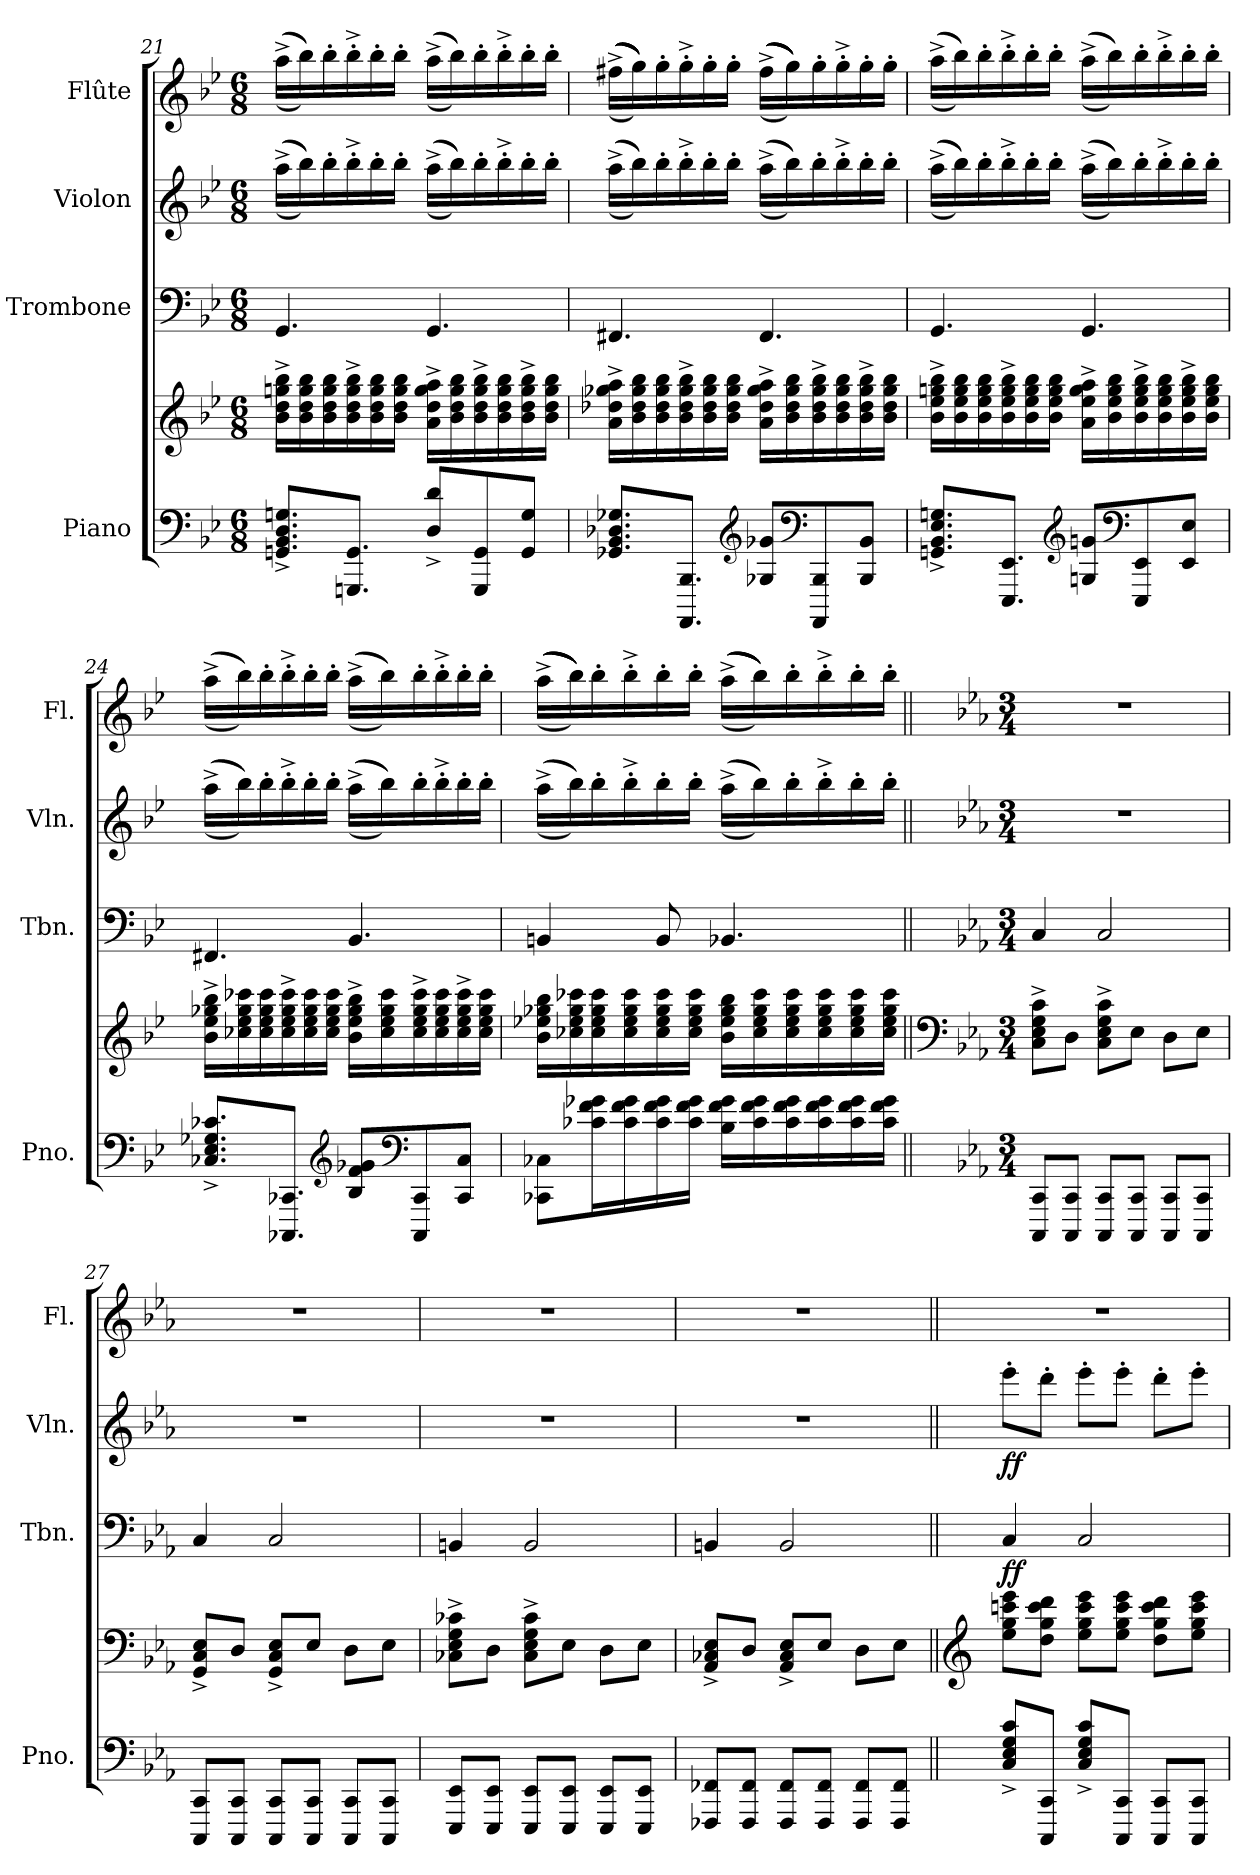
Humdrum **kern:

**kern	**kern	**kern	**dynam	**kern	**dynam	**kern
*part4	*part4	*part3	*part3	*part2	*part2	*part1
*staff5	*staff4	*staff3	*staff3	*staff2	*staff2	*staff1
*I"Piano	*	*I"Trombone	*	*I"Violon	*	*I"Flûte
*I'Pno.	*	*I'Tbn.	*	*I'Vln.	*	*I'Fl.
*clefF4	*clefG2	*clefF4	*	*clefG2	*	*clefG2
*k[b-e-]	*k[b-e-]	*k[b-e-]	*	*k[b-e-]	*	*k[b-e-]
*M6/8	*M6/8	*M6/8	*	*M6/8	*	*M6/8
=21	=21	=21	=21	=21	=21	=21
8.GGn/^ 8.BB-/^ 8.D/^ 8.Gn/^L	16b-\^ 16dd\^ 16ggn\^ 16bb-\^LL	4.GG/	.	(((16aa^\LL	.	(((16aa^\LL
.	16b-\ 16dd\ 16gg\ 16bb-\	.	.	16bb-\)))	.	16bb-\)))
.	16b-\ 16dd\ 16gg\ 16bb-\	.	.	16bb-'\	.	16bb-'\
8.GGGn/ 8.GG/J	16b-\^ 16dd\^ 16gg\^ 16bb-\^	.	.	16bb-'^\	.	16bb-'^\
.	16b-\ 16dd\ 16gg\ 16bb-\	.	.	16bb-'\	.	16bb-'\
.	16b-\ 16dd\ 16gg\ 16bb-\JJ	.	.	16bb-'\JJ	.	16bb-'\JJ
8D/^ 8d/^L	16a\^ 16dd\^ 16gg\^ 16aa\^LL	4.GG/	.	(((16aa^\LL	.	(((16aa^\LL
.	16b-\ 16dd\ 16gg\ 16bb-\	.	.	16bb-\)))	.	16bb-\)))
8GGG/ 8GG/	16b-\^ 16dd\^ 16gg\^ 16bb-\^	.	.	16bb-'\	.	16bb-'\
.	16b-\ 16dd\ 16gg\ 16bb-\	.	.	16bb-'^\	.	16bb-'^\
8GG/ 8G/J	16b-\^ 16dd\^ 16gg\^ 16bb-\^	.	.	16bb-'\	.	16bb-'\
.	16b-\ 16dd\ 16gg\ 16bb-\JJ	.	.	16bb-'\JJ	.	16bb-'\JJ
!!LO:PB:g=z
=22	=22	=22	=22	=22	=22	=22
8.GG-X/ 8.BB-/ 8.D-X/ 8.G-X/L	16a\^ 16dd-X\^ 16gg-X\^ 16aa\^LL	4.FF#X/	.	(((16aa^\LL	.	((((((16ff#X^\LL
.	16b-\ 16dd-\ 16gg-\ 16bb-\	.	.	16bb-\)))	.	16gg\))))))
.	16b-\ 16dd-\ 16gg-\ 16bb-\	.	.	16bb-'\	.	16gg'\
8.AAAA/ 8.BBB-/J	16b-\^ 16dd-\^ 16gg-\^ 16bb-\^	.	.	16bb-'^\	.	16gg'^\
.	16b-\ 16dd-\ 16gg-\ 16bb-\	.	.	16bb-'\	.	16gg'\
.	16b-\ 16dd-\ 16gg-\ 16bb-\JJ	.	.	16bb-'\JJ	.	16gg'\JJ
*clefG2	*	*	*	*	*	*
8G-X/ 8g-X/L	16a\^ 16dd-\^ 16gg-\^ 16aa\^LL	4.FF#/	.	(((16aa^\LL	.	((((((16ff#^\LL
.	16b-\ 16dd-\ 16gg-\ 16bb-\	.	.	16bb-\)))	.	16gg\))))))
*clefF4	*	*	*	*	*	*
8AAAA/ 8BBB-/	16b-\^ 16dd-\^ 16gg-\^ 16bb-\^	.	.	16bb-'\	.	16gg'\
.	16b-\ 16dd-\ 16gg-\ 16bb-\	.	.	16bb-'^\	.	16gg'^\
8BBB-/ 8BB-/J	16b-\^ 16dd-\^ 16gg-\^ 16bb-\^	.	.	16bb-'\	.	16gg'\
.	16b-\ 16dd-\ 16gg-\ 16bb-\JJ	.	.	16bb-'\JJ	.	16gg'\JJ
=23	=23	=23	=23	=23	=23	=23
8.GGn/^ 8.BB-/^ 8.E-/^ 8.Gn/^L	16b-\^ 16ee-\^ 16ggn\^ 16bb-\^LL	4.GG/	.	(((16aa^\LL	.	(((16aa^\LL
.	16b-\ 16ee-\ 16gg\ 16bb-\	.	.	16bb-\)))	.	16bb-\)))
.	16b-\ 16ee-\ 16gg\ 16bb-\	.	.	16bb-'\	.	16bb-'\
8.EEE-/ 8.EE-/J	16b-\^ 16ee-\^ 16gg\^ 16bb-\^	.	.	16bb-'^\	.	16bb-'^\
.	16b-\ 16ee-\ 16gg\ 16bb-\	.	.	16bb-'\	.	16bb-'\
.	16b-\ 16ee-\ 16gg\ 16bb-\JJ	.	.	16bb-'\JJ	.	16bb-'\JJ
*clefG2	*	*	*	*	*	*
8Gn/ 8gn/L	16a\^ 16ee-\^ 16gg\^ 16aa\^LL	4.GG/	.	(((16aa^\LL	.	(((16aa^\LL
.	16b-\ 16ee-\ 16gg\ 16bb-\	.	.	16bb-\)))	.	16bb-\)))
*clefF4	*	*	*	*	*	*
8EEE-/ 8EE-/	16b-\^ 16ee-\^ 16gg\^ 16bb-\^	.	.	16bb-'\	.	16bb-'\
.	16b-\ 16ee-\ 16gg\ 16bb-\	.	.	16bb-'^\	.	16bb-'^\
8EE-/ 8E-/J	16b-\^ 16ee-\^ 16gg\^ 16bb-\^	.	.	16bb-'\	.	16bb-'\
.	16b-\ 16ee-\ 16gg\ 16bb-\JJ	.	.	16bb-'\JJ	.	16bb-'\JJ
!!LO:LB:g=z
=24	=24	=24	=24	=24	=24	=24
8.C-X/^ 8.E-/^ 8.G-X/^ 8.c-X/^L	16b-\^ 16ee-\^ 16gg-X\^ 16bb-\^LL	4.FF#X/	.	(((16aa^\LL	.	(((16aa^\LL
.	16cc-X\ 16ee-\ 16gg-\ 16ccc-X\	.	.	16bb-\)))	.	16bb-\)))
.	16cc-\ 16ee-\ 16gg-\ 16ccc-\	.	.	16bb-'\	.	16bb-'\
8.CCC-X/ 8.CC-X/J	16cc-\^ 16ee-\^ 16gg-\^ 16ccc-\^	.	.	16bb-'^\	.	16bb-'^\
.	16cc-\ 16ee-\ 16gg-\ 16ccc-\	.	.	16bb-'\	.	16bb-'\
.	16cc-\ 16ee-\ 16gg-\ 16ccc-\JJ	.	.	16bb-'\JJ	.	16bb-'\JJ
*clefG2	*	*	*	*	*	*
8B-/ 8f/ 8g-X/L	16b-\^ 16ee-\^ 16gg-\^ 16bb-\^LL	4.BB-/	.	(((16aa^\LL	.	(((16aa^\LL
.	16cc-\ 16ee-\ 16gg-\ 16ccc-\	.	.	16bb-\)))	.	16bb-\)))
*clefF4	*	*	*	*	*	*
8CCC-/ 8CC-/	16cc-\^ 16ee-\^ 16gg-\^ 16ccc-\^	.	.	16bb-'\	.	16bb-'\
.	16cc-\ 16ee-\ 16gg-\ 16ccc-\	.	.	16bb-'^\	.	16bb-'^\
8CC-/ 8C-/J	16cc-\^ 16ee-\^ 16gg-\^ 16ccc-\^	.	.	16bb-'\	.	16bb-'\
.	16cc-\ 16ee-\ 16gg-\ 16ccc-\JJ	.	.	16bb-'\JJ	.	16bb-'\JJ
!!LO:PB:g=z
=25	=25	=25	=25	=25	=25	=25
8CC-X\ 8C-X\L	16b-\ 16ee-X\ 16gg-X\ 16bb-\LL	4BBn/	.	(((16aa^\LL	.	((((((16aa^\LL
.	16cc-X\ 16ee-\ 16gg-\ 16ccc-X\	.	.	16bb-\)))	.	16bb-\))))))
16c-X\ 16f\ 16g-X\L	16cc-\ 16ee-\ 16gg-\ 16ccc-\	.	.	16bb-'\	.	16bb-'\
16c-\ 16f\ 16g-\	16cc-\ 16ee-\ 16gg-\ 16ccc-\	.	.	16bb-'^\	.	16bb-'^\
16c-\ 16f\ 16g-\	16cc-\ 16ee-\ 16gg-\ 16ccc-\	8BB/	.	16bb-'\	.	16bb-'\
16c-\ 16f\ 16g-\JJ	16cc-\ 16ee-\ 16gg-\ 16ccc-\JJ	.	.	16bb-'\JJ	.	16bb-'\JJ
16B-\ 16f\ 16g-\LL	16b-\ 16ee-\ 16gg-\ 16bb-\LL	4.BB-X/	.	(((16aa^\LL	.	((((((16aa^\LL
16c-\ 16f\ 16g-\	16cc-\ 16ee-\ 16gg-\ 16ccc-\	.	.	16bb-\)))	.	16bb-\))))))
16c-\ 16f\ 16g-\	16cc-\ 16ee-\ 16gg-\ 16ccc-\	.	.	16bb-'\	.	16bb-'\
16c-\ 16f\ 16g-\	16cc-\ 16ee-\ 16gg-\ 16ccc-\	.	.	16bb-'^\	.	16bb-'^\
16c-\ 16f\ 16g-\	16cc-\ 16ee-\ 16gg-\ 16ccc-\	.	.	16bb-'\	.	16bb-'\
16c-\ 16f\ 16g-\JJ	16cc-\ 16ee-\ 16gg-\ 16ccc-\JJ	.	.	16bb-'\JJ	.	16bb-'\JJ
=26||	=26||	=26||	=26||	=26||	=26||	=26||
*	*clefF4	*	*	*	*	*
*k[b-e-a-]	*k[b-e-a-]	*k[b-e-a-]	*	*k[b-e-a-]	*	*k[b-e-a-]
*M3/4	*M3/4	*M3/4	*	*M3/4	*	*M3/4
8CCC/ 8CC/L	8C\^ 8E-\^ 8G\^ 8c\^L	4C/	.	2.r	.	2.r
8CCC/ 8CC/J	8D\J	.	.	.	.	.
8CCC/ 8CC/L	8C\^ 8E-\^ 8G\^ 8c\^L	2C/	.	.	.	.
8CCC/ 8CC/J	8E-\J	.	.	.	.	.
8CCC/ 8CC/L	8D\L	.	.	.	.	.
8CCC/ 8CC/J	8E-\J	.	.	.	.	.
!!LO:LB:g=z
=27	=27	=27	=27	=27	=27	=27
8CCC/ 8CC/L	8GG/^ 8C/^ 8E-/^L	4C/	.	2.r	.	2.r
8CCC/ 8CC/J	8D/J	.	.	.	.	.
8CCC/ 8CC/L	8GG/^ 8C/^ 8E-/^L	2C/	.	.	.	.
8CCC/ 8CC/J	8E-/J	.	.	.	.	.
8CCC/ 8CC/L	8D\L	.	.	.	.	.
8CCC/ 8CC/J	8E-\J	.	.	.	.	.
=28	=28	=28	=28	=28	=28	=28
8EEE-/ 8EE-/L	8C-X\^ 8E-\^ 8G\^ 8c-X\^L	4BBn/	.	2.r	.	2.r
8EEE-/ 8EE-/J	8D\J	.	.	.	.	.
8EEE-/ 8EE-/L	8C-\^ 8E-\^ 8G\^ 8c-\^L	2BB/	.	.	.	.
8EEE-/ 8EE-/J	8E-\J	.	.	.	.	.
8EEE-/ 8EE-/L	8D\L	.	.	.	.	.
8EEE-/ 8EE-/J	8E-\J	.	.	.	.	.
=29	=29	=29	=29	=29	=29	=29
8FFF-X/ 8FF-X/L	8AA-/^ 8C-X/^ 8E-/^L	4BBn/	.	2.r	.	2.r
8FFF-/ 8FF-/J	8D/J	.	.	.	.	.
8FFF-/ 8FF-/L	8AA-/^ 8C-/^ 8E-/^L	2BB/	.	.	.	.
8FFF-/ 8FF-/J	8E-/J	.	.	.	.	.
8FFF-/ 8FF-/L	8D\L	.	.	.	.	.
8FFF-/ 8FF-/J	8E-\J	.	.	.	.	.
=30||	=30||	=30||	=30||	=30||	=30||	=30||
*	*clefG2	*	*	*	*	*
!	!	!	!LO:DY:b	!	!LO:DY:b	!
8C/^ 8E-/^ 8G/^ 8c/^L	8ee-\ 8gg\ 8cccn\ 8eee-\L	4C/	ff	8eee-'\L	ff	2.r
8CCC/ 8CC/J	8dd\ 8gg\ 8ccc\ 8ddd\J	.	.	8ddd'\J	.	.
8C/^ 8E-/^ 8G/^ 8c/^L	8ee-\ 8gg\ 8ccc\ 8eee-\L	2C/	.	8eee-'\L	.	.
8CCC/ 8CC/J	8ee-\ 8gg\ 8ccc\ 8eee-\J	.	.	8eee-'\J	.	.
8CCC/ 8CC/L	8dd\ 8gg\ 8ccc\ 8ddd\L	.	.	8ddd'\L	.	.
8CCC/ 8CC/J	8ee-\ 8gg\ 8ccc\ 8eee-\J	.	.	8eee-'\J	.	.
=	=	=	=	=	=	=
*-	*-	*-	*-	*-	*-	*-
